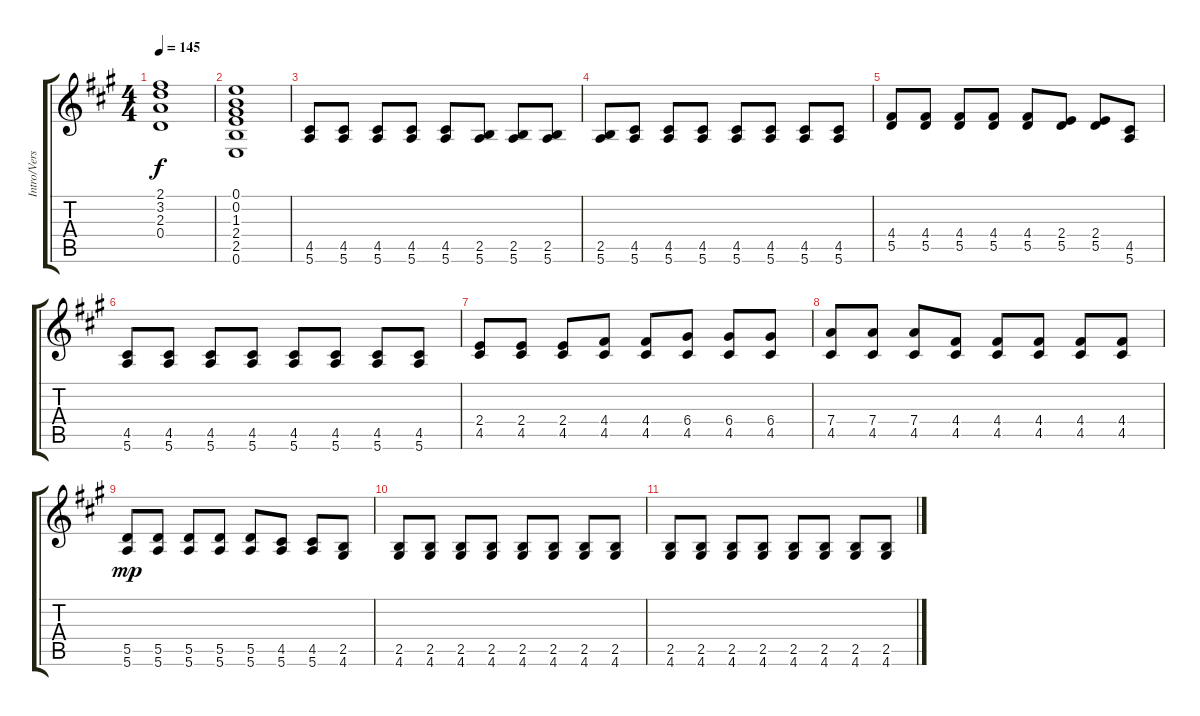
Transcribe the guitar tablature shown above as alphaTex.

\track ("Intro/Verse Double" "Intro/Vers") {instrument electricguitarclean}
\staff {score tabs}
\tuning (E4 B3 G3 D3 A2 E2) {hide}
\ts (4 4)
\tempo 145
\clef g2
\ks a
(2.1 3.2 2.3 0.4).1{dy f} |
(0.1 0.2 1.3 2.4 2.5 0.6).1 |
(4.5 5.6).8 (4.5 5.6).8 (4.5 5.6).8 (4.5 5.6).8 (4.5 5.6).8 (2.5 5.6).8 (2.5 5.6).8 (2.5 5.6).8 |
(2.5 5.6).8 (4.5 5.6).8 (4.5 5.6).8 (4.5 5.6).8 (4.5 5.6).8 (4.5 5.6).8 (4.5 5.6).8 (4.5 5.6).8 |
(4.4 5.5).8 (4.4 5.5).8 (4.4 5.5).8 (4.4 5.5).8 (4.4 5.5).8 (2.4 5.5).8 (2.4 5.5).8 (4.5 5.6).8 |
(4.5 5.6).8 (4.5 5.6).8 (4.5 5.6).8 (4.5 5.6).8 (4.5 5.6).8 (4.5 5.6).8 (4.5 5.6).8 (4.5 5.6).8 |
(2.4 4.5).8 (2.4 4.5).8 (2.4 4.5).8 (4.4 4.5).8 (4.4 4.5).8 (6.4 4.5).8 (6.4 4.5).8 (6.4 4.5).8 |
(7.4 4.5).8 (7.4 4.5).8 (7.4 4.5).8 (4.4 4.5).8 (4.4 4.5).8 (4.4 4.5).8 (4.4 4.5).8 (4.4 4.5).8 |
(5.5 5.6).8{dy mp} (5.5 5.6).8 (5.5 5.6).8 (5.5 5.6).8 (5.5 5.6).8 (4.5 5.6).8 (4.5 5.6).8 (2.5 4.6).8 |
(2.5 4.6).8 (2.5 4.6).8 (2.5 4.6).8 (2.5 4.6).8 (2.5 4.6).8 (2.5 4.6).8 (2.5 4.6).8 (2.5 4.6).8 |
(2.5 4.6).8 (2.5 4.6).8 (2.5 4.6).8 (2.5 4.6).8 (2.5 4.6).8 (2.5 4.6).8 (2.5 4.6).8 (2.5 4.6).8
